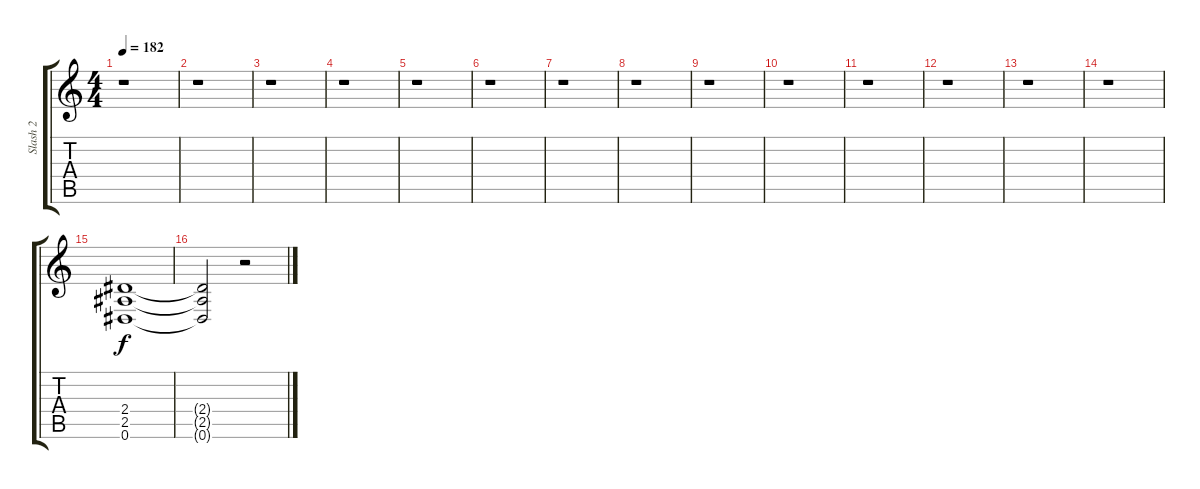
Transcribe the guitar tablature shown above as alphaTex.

\track ("Slash 2" "Slash 2") {instrument distortionguitar}
\staff {score tabs}
\tuning (Eb4 Bb3 Gb3 Db3 Ab2 Eb2) {hide}
\ts (4 4)
\tempo 182
\clef g2
\ks c
r.1{dy f} |
r.1 |
r.1 |
r.1 |
r.1 |
r.1 |
r.1 |
r.1 |
r.1 |
r.1 |
r.1 |
r.1 |
r.1 |
r.1 |
(2.4 2.5 0.6).1 |
(2.4{t} 2.5{t} 0.6{t}).2 r.2
